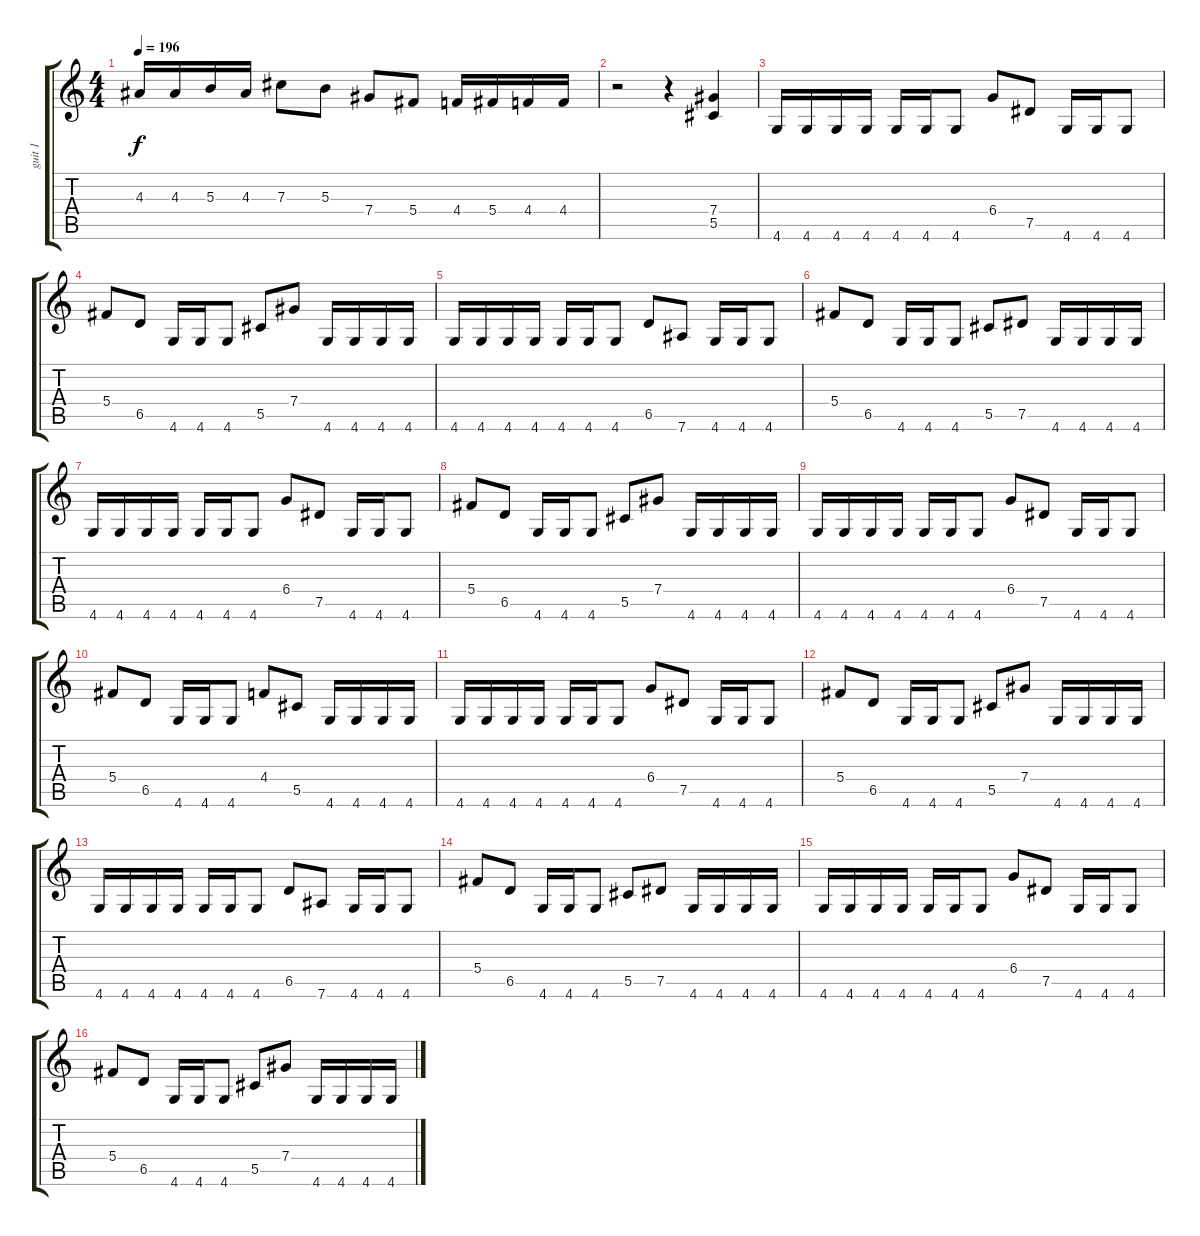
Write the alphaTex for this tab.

\track ("guit 1" "guit 1") {instrument distortionguitar}
\staff {score tabs}
\tuning (Eb4 Bb3 Gb3 Db3 Ab2 Eb2) {hide}
\ts (4 4)
\tempo 196
\clef g2
\ks c
4.3.16{dy f} 4.3.16 5.3.16 4.3.16 7.3.8 5.3.8 7.4.8 5.4.8 4.4.16 5.4.16 4.4.16 4.4.16 |
r.2 r.4 (7.4 5.5).4 |
4.6.16 4.6.16 4.6.16 4.6.16 4.6.16 4.6.16 4.6.8 6.4.8 7.5.8 4.6.16 4.6.16 4.6.8 |
5.4.8 6.5.8 4.6.16 4.6.16 4.6.8 5.5.8 7.4.8 4.6.16 4.6.16 4.6.16 4.6.16 |
4.6.16 4.6.16 4.6.16 4.6.16 4.6.16 4.6.16 4.6.8 6.5.8 7.6.8 4.6.16 4.6.16 4.6.8 |
5.4.8 6.5.8 4.6.16 4.6.16 4.6.8 5.5.8 7.5.8 4.6.16 4.6.16 4.6.16 4.6.16 |
4.6.16 4.6.16 4.6.16 4.6.16 4.6.16 4.6.16 4.6.8 6.4.8 7.5.8 4.6.16 4.6.16 4.6.8 |
5.4.8 6.5.8 4.6.16 4.6.16 4.6.8 5.5.8 7.4.8 4.6.16 4.6.16 4.6.16 4.6.16 |
4.6.16 4.6.16 4.6.16 4.6.16 4.6.16 4.6.16 4.6.8 6.4.8 7.5.8 4.6.16 4.6.16 4.6.8 |
5.4.8 6.5.8 4.6.16 4.6.16 4.6.8 4.4.8 5.5.8 4.6.16 4.6.16 4.6.16 4.6.16 |
4.6.16 4.6.16 4.6.16 4.6.16 4.6.16 4.6.16 4.6.8 6.4.8 7.5.8 4.6.16 4.6.16 4.6.8 |
5.4.8 6.5.8 4.6.16 4.6.16 4.6.8 5.5.8 7.4.8 4.6.16 4.6.16 4.6.16 4.6.16 |
4.6.16 4.6.16 4.6.16 4.6.16 4.6.16 4.6.16 4.6.8 6.5.8 7.6.8 4.6.16 4.6.16 4.6.8 |
5.4.8 6.5.8 4.6.16 4.6.16 4.6.8 5.5.8 7.5.8 4.6.16 4.6.16 4.6.16 4.6.16 |
4.6.16 4.6.16 4.6.16 4.6.16 4.6.16 4.6.16 4.6.8 6.4.8 7.5.8 4.6.16 4.6.16 4.6.8 |
5.4.8 6.5.8 4.6.16 4.6.16 4.6.8 5.5.8 7.4.8 4.6.16 4.6.16 4.6.16 4.6.16
